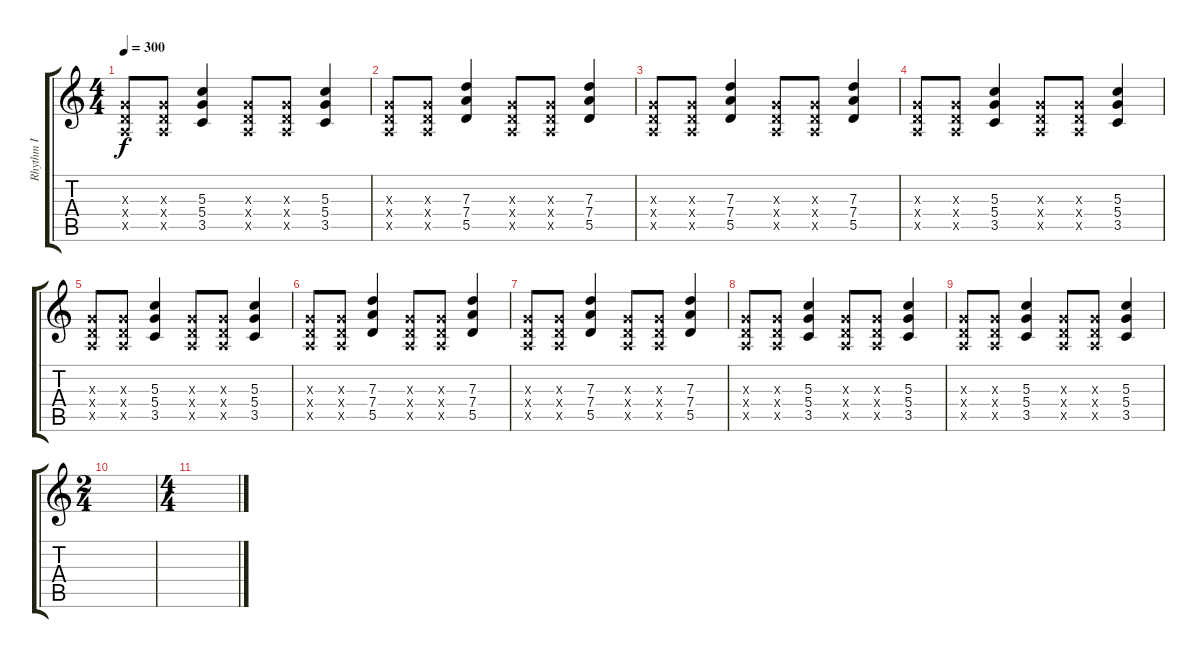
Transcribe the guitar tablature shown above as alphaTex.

\track ("Rhythm I" "Rhythm I") {instrument distortionguitar}
\staff {score tabs}
\tuning (E4 B3 G3 D3 A2 D2) {hide}
\ts (4 4)
\tempo 300
\clef g2
\ks c
(0.3{x} 0.4{x} 0.5{x}).8{dy f} (0.3{x} 0.4{x} 0.5{x}).8 (5.3 5.4 3.5).4 (0.3{x} 0.4{x} 0.5{x}).8 (0.3{x} 0.4{x} 0.5{x}).8 (5.3 5.4 3.5).4 |
(0.3{x} 0.4{x} 0.5{x}).8 (0.3{x} 0.4{x} 0.5{x}).8 (7.3 7.4 5.5).4 (0.3{x} 0.4{x} 0.5{x}).8 (0.3{x} 0.4{x} 0.5{x}).8 (7.3 7.4 5.5).4 |
(0.3{x} 0.4{x} 0.5{x}).8 (0.3{x} 0.4{x} 0.5{x}).8 (7.3 7.4 5.5).4 (0.3{x} 0.4{x} 0.5{x}).8 (0.3{x} 0.4{x} 0.5{x}).8 (7.3 7.4 5.5).4 |
(0.3{x} 0.4{x} 0.5{x}).8 (0.3{x} 0.4{x} 0.5{x}).8 (5.3 5.4 3.5).4 (0.3{x} 0.4{x} 0.5{x}).8 (0.3{x} 0.4{x} 0.5{x}).8 (5.3 5.4 3.5).4 |
(0.3{x} 0.4{x} 0.5{x}).8 (0.3{x} 0.4{x} 0.5{x}).8 (5.3 5.4 3.5).4 (0.3{x} 0.4{x} 0.5{x}).8 (0.3{x} 0.4{x} 0.5{x}).8 (5.3 5.4 3.5).4 |
(0.3{x} 0.4{x} 0.5{x}).8 (0.3{x} 0.4{x} 0.5{x}).8 (7.3 7.4 5.5).4 (0.3{x} 0.4{x} 0.5{x}).8 (0.3{x} 0.4{x} 0.5{x}).8 (7.3 7.4 5.5).4 |
(0.3{x} 0.4{x} 0.5{x}).8 (0.3{x} 0.4{x} 0.5{x}).8 (7.3 7.4 5.5).4 (0.3{x} 0.4{x} 0.5{x}).8 (0.3{x} 0.4{x} 0.5{x}).8 (7.3 7.4 5.5).4 |
(0.3{x} 0.4{x} 0.5{x}).8 (0.3{x} 0.4{x} 0.5{x}).8 (5.3 5.4 3.5).4 (0.3{x} 0.4{x} 0.5{x}).8 (0.3{x} 0.4{x} 0.5{x}).8 (5.3 5.4 3.5).4 |
(0.3{x} 0.4{x} 0.5{x}).8 (0.3{x} 0.4{x} 0.5{x}).8 (5.3 5.4 3.5).4 (0.3{x} 0.4{x} 0.5{x}).8 (0.3{x} 0.4{x} 0.5{x}).8 (5.3 5.4 3.5).4 |
\ts (2 4)
|
\ts (4 4)
